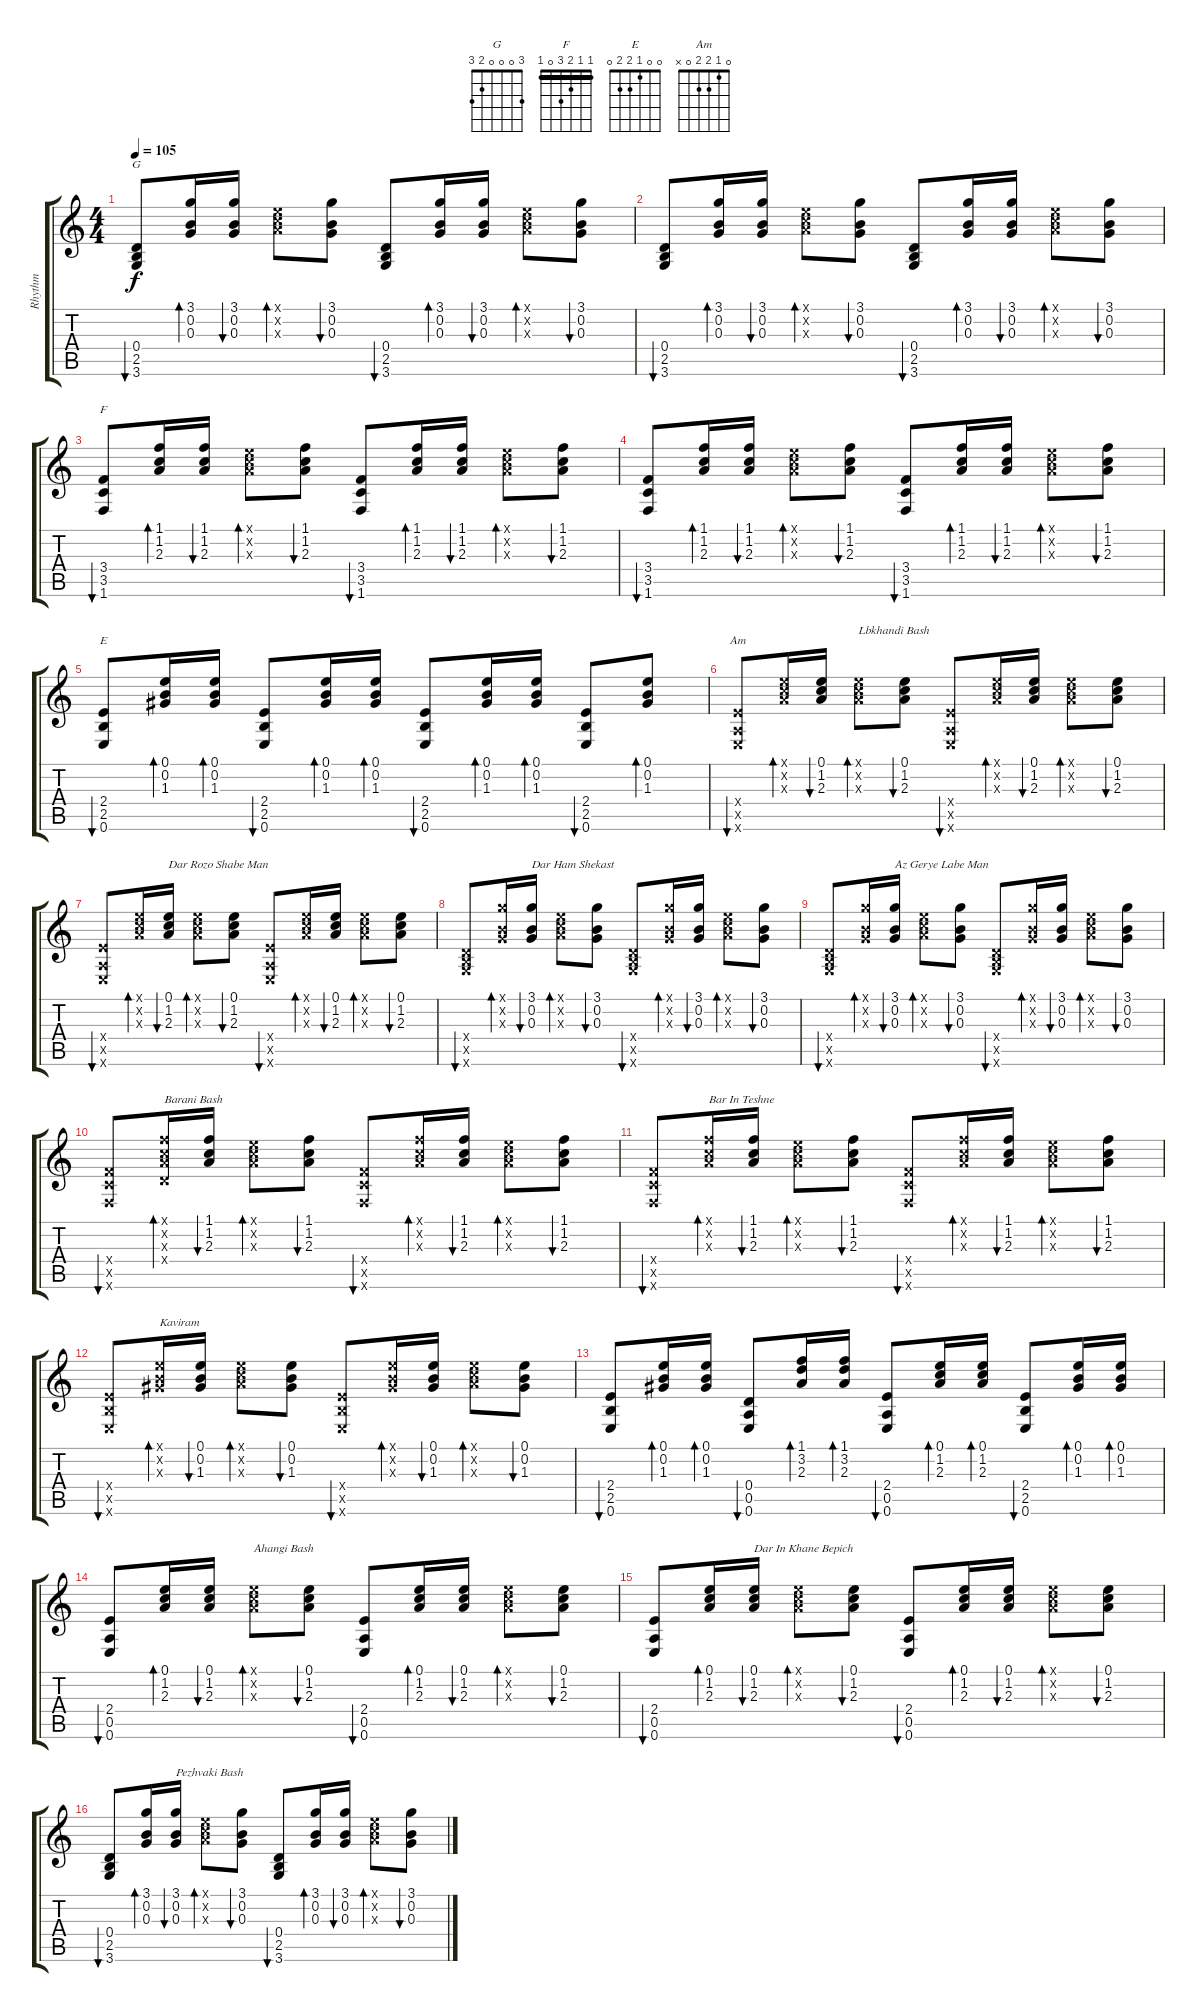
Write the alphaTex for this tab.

\track ("Rhythm" "Rhythm") {instrument acousticguitarnylon}
\staff {score tabs}
\tuning (E4 B3 G3 D3 A2 E2) {hide}
\chord ("G" 3 0 0 0 2 3)
\chord ("F" 1 1 2 3 0 1) {barre 1}
\chord ("E" 0 0 1 2 2 0)
\chord ("Am" 0 1 2 2 0 x)
\ts (4 4)
\tempo 105
\clef g2
\ks aminor
(0.4 2.5 3.6).8{bu 60 ch "G" dy f} (3.1 0.2 0.3).16{bd 60} (3.1 0.2 0.3).16{bu 60} (0.1{x} 1.2{x} 2.3{x}).8{bd 60} (3.1 0.2 0.3).8{bu 60} (0.4 2.5 3.6).8{bu 60} (3.1 0.2 0.3).16{bd 60} (3.1 0.2 0.3).16{bu 60} (0.1{x} 1.2{x} 2.3{x}).8{bd 60} (3.1 0.2 0.3).8{bu 60} |
(0.4 2.5 3.6).8{bu 60} (3.1 0.2 0.3).16{bd 60} (3.1 0.2 0.3).16{bu 60} (0.1{x} 1.2{x} 2.3{x}).8{bd 60} (3.1 0.2 0.3).8{bu 60} (0.4 2.5 3.6).8{bu 60} (3.1 0.2 0.3).16{bd 60} (3.1 0.2 0.3).16{bu 60} (0.1{x} 1.2{x} 2.3{x}).8{bd 60} (3.1 0.2 0.3).8{bu 60} |
(3.4 3.5 1.6).8{bu 60 ch "F"} (1.1 1.2 2.3).16{bd 60} (1.1 1.2 2.3).16{bu 60} (0.1{x} 1.2{x} 2.3{x}).8{bd 60} (1.1 1.2 2.3).8{bu 60} (3.4 3.5 1.6).8{bu 60} (1.1 1.2 2.3).16{bd 60} (1.1 1.2 2.3).16{bu 60} (0.1{x} 1.2{x} 2.3{x}).8{bd 60} (1.1 1.2 2.3).8{bu 60} |
(3.4 3.5 1.6).8{bu 60} (1.1 1.2 2.3).16{bd 60} (1.1 1.2 2.3).16{bu 60} (0.1{x} 1.2{x} 2.3{x}).8{bd 60} (1.1 1.2 2.3).8{bu 60} (3.4 3.5 1.6).8{bu 60} (1.1 1.2 2.3).16{bd 60} (1.1 1.2 2.3).16{bu 60} (0.1{x} 1.2{x} 2.3{x}).8{bd 60} (1.1 1.2 2.3).8{bu 60} |
(2.4 2.5 0.6).8{bu 60 ch "E"} (0.1 0.2 1.3).16{bd 60} (0.1 0.2 1.3).16{bd 240} (2.4 2.5 0.6).8{bu 240} (0.1 0.2 1.3).16{bd 240} (0.1 0.2 1.3).16{bd 240} (2.4 2.5 0.6).8{bu 240} (0.1 0.2 1.3).16{bd 240} (0.1 0.2 1.3).16{bd 240} (2.4 2.5 0.6).8{bu 60} (0.1 0.2 1.3).8{bd 240} |
(2.4{x} 0.5{x} 0.6{x}).8{bu 60 ch "Am"} (0.1{x} 1.2{x} 2.3{x}).16{bd 60} (0.1 1.2 2.3).16{bu 60} (0.1{x} 1.2{x} 2.3{x}).8{bd 60 txt "Lbkhandi Bash"} (0.1 1.2 2.3).8{bu 60} (2.4{x} 0.5{x} 0.6{x}).8{bu 60} (0.1{x} 1.2{x} 2.3{x}).16{bd 60} (0.1 1.2 2.3).16{bu 60} (0.1{x} 1.2{x} 2.3{x}).8{bd 60} (0.1 1.2 2.3).8{bu 60} |
(2.4{x} 0.5{x} 0.6{x}).8{bu 60} (0.1{x} 1.2{x} 2.3{x}).16{bd 60} (0.1 1.2 2.3).16{bu 60 txt "Dar Rozo Shabe Man"} (0.1{x} 1.2{x} 2.3{x}).8{bd 60} (0.1 1.2 2.3).8{bu 60} (2.4{x} 0.5{x} 0.6{x}).8{bu 60} (0.1{x} 1.2{x} 2.3{x}).16{bd 60} (0.1 1.2 2.3).16{bu 60} (0.1{x} 1.2{x} 2.3{x}).8{bd 60} (0.1 1.2 2.3).8{bu 60} |
(0.4{x} 2.5{x} 3.6{x}).8{bu 60} (3.1{x} 0.2{x} 0.3{x}).16{bd 60} (3.1 0.2 0.3).16{bu 60 txt "Dar Ham Shekast"} (0.1{x} 1.2{x} 2.3{x}).8{bd 60} (3.1 0.2 0.3).8{bu 60} (0.4{x} 2.5{x} 3.6{x}).8{bu 60} (3.1{x} 0.2{x} 0.3{x}).16{bd 60} (3.1 0.2 0.3).16{bu 60} (0.1{x} 1.2{x} 2.3{x}).8{bd 60} (3.1 0.2 0.3).8{bu 60} |
(0.4{x} 2.5{x} 3.6{x}).8{bu 60} (3.1{x} 0.2{x} 0.3{x}).16{bd 60} (3.1 0.2 0.3).16{bu 60 txt "Az Gerye Labe Man"} (0.1{x} 1.2{x} 2.3{x}).8{bd 60} (3.1 0.2 0.3).8{bu 60} (0.4{x} 2.5{x} 3.6{x}).8{bu 60} (3.1{x} 0.2{x} 0.3{x}).16{bd 60} (3.1 0.2 0.3).16{bu 60} (0.1{x} 1.2{x} 2.3{x}).8{bd 60} (3.1 0.2 0.3).8{bu 60} |
(3.4{x} 3.5{x} 1.6{x}).8{bu 60} (1.1{x} 1.2{x} 2.3{x} 0.4{x}).16{bd 60 txt "Barani Bash"} (1.1 1.2 2.3).16{bu 60} (0.1{x} 1.2{x} 2.3{x}).8{bd 60} (1.1 1.2 2.3).8{bu 60} (3.4{x} 3.5{x} 1.6{x}).8{bu 60} (1.1{x} 1.2{x} 2.3{x}).16{bd 60} (1.1 1.2 2.3).16{bu 60} (0.1{x} 1.2{x} 2.3{x}).8{bd 60} (1.1 1.2 2.3).8{bu 60} |
(3.4{x} 3.5{x} 1.6{x}).8{bu 60} (1.1{x} 1.2{x} 2.3{x}).16{bd 60 txt "Bar In Teshne"} (1.1 1.2 2.3).16{bu 60} (0.1{x} 1.2{x} 2.3{x}).8{bd 60} (1.1 1.2 2.3).8{bu 60} (3.4{x} 3.5{x} 1.6{x}).8{bu 60} (1.1{x} 1.2{x} 2.3{x}).16{bd 60} (1.1 1.2 2.3).16{bu 60} (0.1{x} 1.2{x} 2.3{x}).8{bd 60} (1.1 1.2 2.3).8{bu 60} |
(2.4{x} 2.5{x} 0.6{x}).8{bu 60} (0.1{x} 0.2{x} 1.3{x}).16{bd 60 txt "Kaviram"} (0.1 0.2 1.3).16{bu 60} (0.1{x} 1.2{x} 2.3{x}).8{bd 60} (0.1 0.2 1.3).8{bu 60} (2.4{x} 2.5{x} 0.6{x}).8{bu 60} (0.1{x} 0.2{x} 1.3{x}).16{bd 60} (0.1 0.2 1.3).16{bu 60} (0.1{x} 1.2{x} 2.3{x}).8{bd 60} (0.1 0.2 1.3).8{bu 60} |
(2.4 2.5 0.6).8{bu 60} (0.1 0.2 1.3).16{bd 60} (0.1 0.2 1.3).16{bd 480} (0.4 0.5 0.6).8{bu 480} (1.1 3.2 2.3).16{bd 480} (1.1 3.2 2.3).16{bd 480} (2.4 0.5 0.6).8{bu 480} (0.1 1.2 2.3).16{bd 480} (0.1 1.2 2.3).16{bd 60} (2.4 2.5 0.6).8{bu 480} (0.1 0.2 1.3).16{bd 480} (0.1 0.2 1.3).16{bd 480} |
(2.4 0.5 0.6).8{bu 60} (0.1 1.2 2.3).16{bd 60} (0.1 1.2 2.3).16{bu 60} (0.1{x} 1.2{x} 2.3{x}).8{bd 60 txt "Ahangi Bash"} (0.1 1.2 2.3).8{bu 60} (2.4 0.5 0.6).8{bu 60} (0.1 1.2 2.3).16{bd 60} (0.1 1.2 2.3).16{bu 60} (0.1{x} 1.2{x} 2.3{x}).8{bd 60} (0.1 1.2 2.3).8{bu 60} |
(2.4 0.5 0.6).8{bu 60} (0.1 1.2 2.3).16{bd 60} (0.1 1.2 2.3).16{bu 60 txt "Dar In Khane Bepich"} (0.1{x} 1.2{x} 2.3{x}).8{bd 60} (0.1 1.2 2.3).8{bu 60} (2.4 0.5 0.6).8{bu 60} (0.1 1.2 2.3).16{bd 60} (0.1 1.2 2.3).16{bu 60} (0.1{x} 1.2{x} 2.3{x}).8{bd 60} (0.1 1.2 2.3).8{bu 60} |
(0.4 2.5 3.6).8{bu 60} (3.1 0.2 0.3).16{bd 60} (3.1 0.2 0.3).16{bu 60 txt "Pezhvaki Bash"} (0.1{x} 1.2{x} 2.3{x}).8{bd 60} (3.1 0.2 0.3).8{bu 60} (0.4 2.5 3.6).8{bu 60} (3.1 0.2 0.3).16{bd 60} (3.1 0.2 0.3).16{bu 60} (0.1{x} 1.2{x} 2.3{x}).8{bd 60} (3.1 0.2 0.3).8{bu 60}
